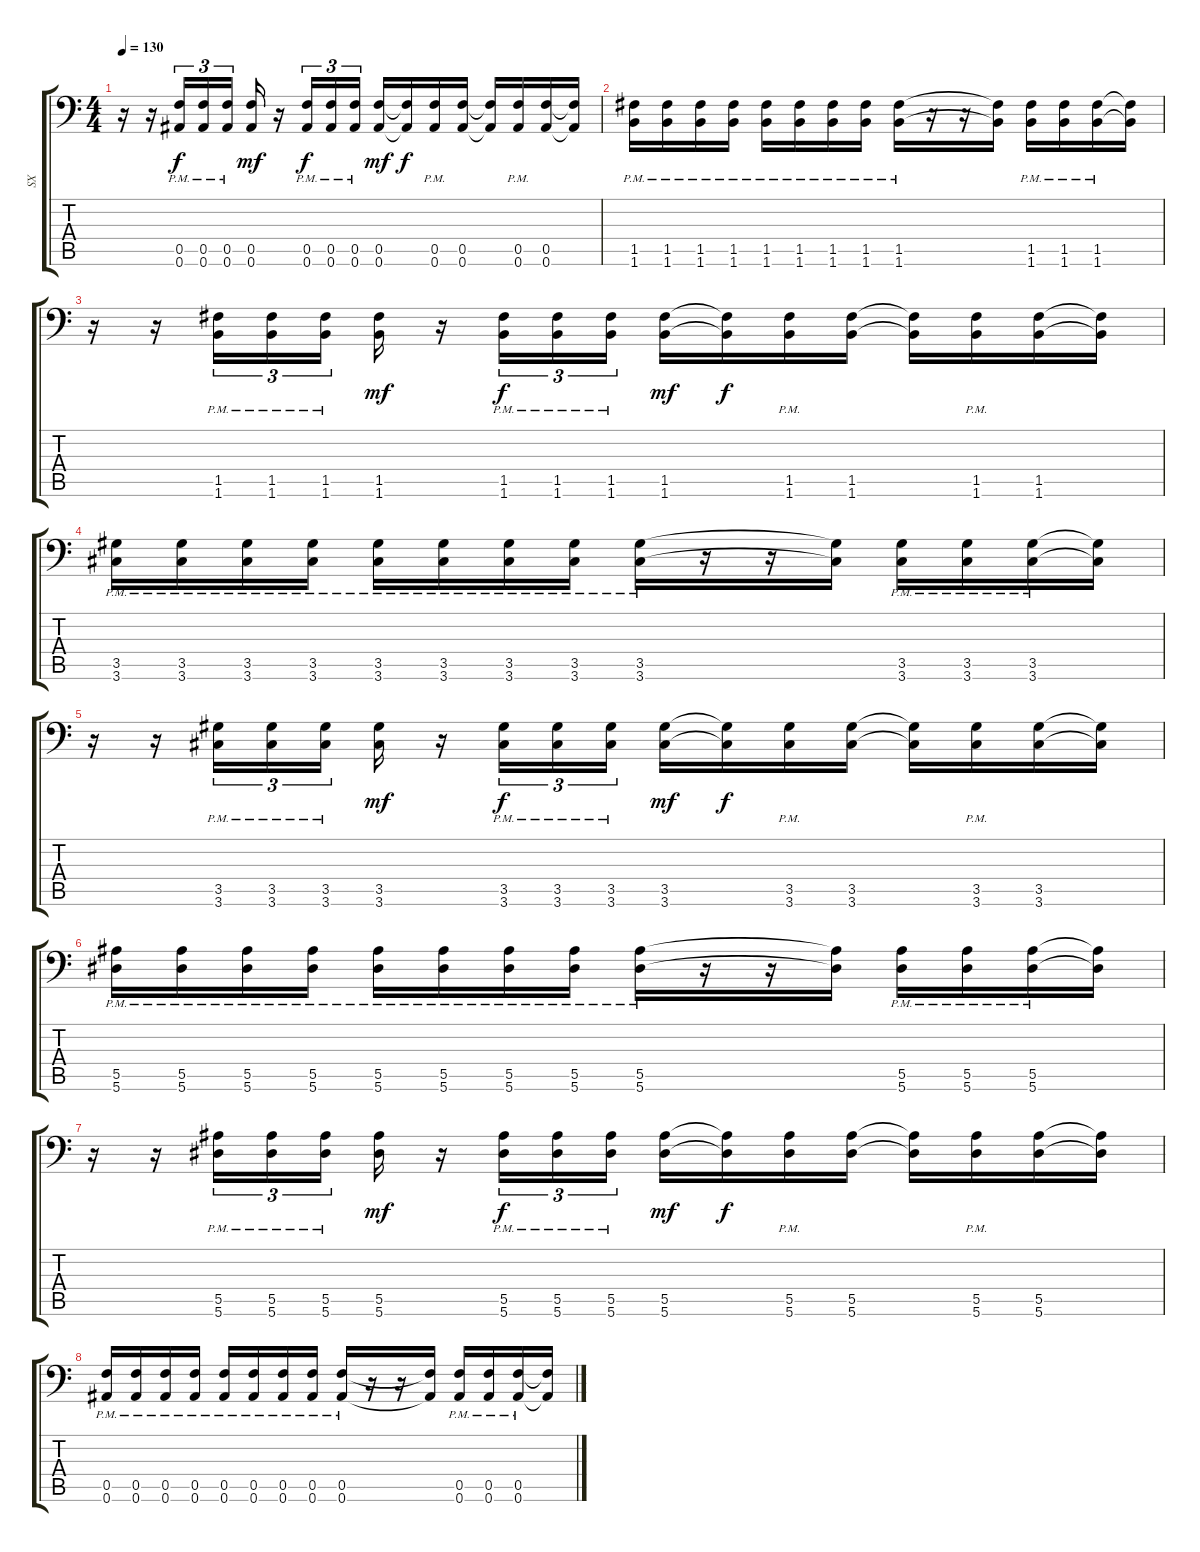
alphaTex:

\track ("SX" "SX") {instrument distortionguitar}
\staff {score tabs}
\tuning (C4 G3 Eb3 Bb2 F2 Bb1) {hide}
\ts (4 4)
\tempo 130
\clef f4
\ks c
r.16{dy f} r.16 (0.5 0.6{pm}).16{tu (3 2)} (0.5 0.6{pm}).16{tu (3 2)} (0.5 0.6{pm}).16{tu (3 2)} (0.5 0.6).16{dy mf} r.16 (0.5 0.6{pm}).16{tu (3 2) dy f} (0.5 0.6{pm}).16{tu (3 2)} (0.5 0.6{pm}).16{tu (3 2)} (0.5 0.6).16{dy mf} (0.5{t} 0.6{t}).16{dy f} (0.5{pm} 0.6{pm}).16 (0.5 0.6).16 (0.5{t} 0.6{t}).16 (0.5{pm} 0.6{pm}).16 (0.5 0.6).16 (0.5{t} 0.6{t}).16 |
(1.5{pm} 1.6{pm}).16 (1.5{pm} 1.6{pm}).16 (1.5{pm} 1.6{pm}).16 (1.5{pm} 1.6{pm}).16 (1.5{pm} 1.6{pm}).16 (1.5{pm} 1.6{pm}).16 (1.5{pm} 1.6{pm}).16 (1.5{pm} 1.6{pm}).16 (1.5{pm} 1.6{pm}).16 r.16 r.16 (1.5{t} 1.6{t}).16 (1.5{pm} 1.6{pm}).16 (1.5{pm} 1.6{pm}).16 (1.5{pm} 1.6{pm}).16 (1.5{t} 1.6{t}).16 |
r.16 r.16 (1.5 1.6{pm}).16{tu (3 2)} (1.5 1.6{pm}).16{tu (3 2)} (1.5 1.6{pm}).16{tu (3 2)} (1.5 1.6).16{dy mf} r.16 (1.5 1.6{pm}).16{tu (3 2) dy f} (1.5 1.6{pm}).16{tu (3 2)} (1.5 1.6{pm}).16{tu (3 2)} (1.5 1.6).16{dy mf} (1.5{t} 1.6{t}).16{dy f} (1.5{pm} 1.6{pm}).16 (1.5 1.6).16 (1.5{t} 1.6{t}).16 (1.5{pm} 1.6{pm}).16 (1.5 1.6).16 (1.5{t} 1.6{t}).16 |
(3.5{pm} 3.6{pm}).16 (3.5{pm} 3.6{pm}).16 (3.5{pm} 3.6{pm}).16 (3.5{pm} 3.6{pm}).16 (3.5{pm} 3.6{pm}).16 (3.5{pm} 3.6{pm}).16 (3.5{pm} 3.6{pm}).16 (3.5{pm} 3.6{pm}).16 (3.5{pm} 3.6{pm}).16 r.16 r.16 (3.5{t} 3.6{t}).16 (3.5{pm} 3.6{pm}).16 (3.5{pm} 3.6{pm}).16 (3.5{pm} 3.6{pm}).16 (3.5{t} 3.6{t}).16 |
r.16 r.16 (3.5 3.6{pm}).16{tu (3 2)} (3.5 3.6{pm}).16{tu (3 2)} (3.5 3.6{pm}).16{tu (3 2)} (3.5 3.6).16{dy mf} r.16 (3.5 3.6{pm}).16{tu (3 2) dy f} (3.5 3.6{pm}).16{tu (3 2)} (3.5 3.6{pm}).16{tu (3 2)} (3.5 3.6).16{dy mf} (3.5{t} 3.6{t}).16{dy f} (3.5{pm} 3.6{pm}).16 (3.5 3.6).16 (3.5{t} 3.6{t}).16 (3.5{pm} 3.6{pm}).16 (3.5 3.6).16 (3.5{t} 3.6{t}).16 |
(5.5{pm} 5.6{pm}).16 (5.5{pm} 5.6{pm}).16 (5.5{pm} 5.6{pm}).16 (5.5{pm} 5.6{pm}).16 (5.5{pm} 5.6{pm}).16 (5.5{pm} 5.6{pm}).16 (5.5{pm} 5.6{pm}).16 (5.5{pm} 5.6{pm}).16 (5.5{pm} 5.6{pm}).16 r.16 r.16 (5.5{t} 5.6{t}).16 (5.5{pm} 5.6{pm}).16 (5.5{pm} 5.6{pm}).16 (5.5{pm} 5.6{pm}).16 (5.5{t} 5.6{t}).16 |
r.16 r.16 (5.5 5.6{pm}).16{tu (3 2)} (5.5 5.6{pm}).16{tu (3 2)} (5.5 5.6{pm}).16{tu (3 2)} (5.5 5.6).16{dy mf} r.16 (5.5 5.6{pm}).16{tu (3 2) dy f} (5.5 5.6{pm}).16{tu (3 2)} (5.5 5.6{pm}).16{tu (3 2)} (5.5 5.6).16{dy mf} (5.5{t} 5.6{t}).16{dy f} (5.5{pm} 5.6{pm}).16 (5.5 5.6).16 (5.5{t} 5.6{t}).16 (5.5{pm} 5.6{pm}).16 (5.5 5.6).16 (5.5{t} 5.6{t}).16 |
(0.5{pm} 0.6{pm}).16 (0.5{pm} 0.6{pm}).16 (0.5{pm} 0.6{pm}).16 (0.5{pm} 0.6{pm}).16 (0.5{pm} 0.6{pm}).16 (0.5{pm} 0.6{pm}).16 (0.5{pm} 0.6{pm}).16 (0.5{pm} 0.6{pm}).16 (0.5{pm} 0.6{pm}).16 r.16 r.16 (0.5{t} 0.6{t}).16 (0.5{pm} 0.6{pm}).16 (0.5{pm} 0.6{pm}).16 (0.5{pm} 0.6{pm}).16 (0.5{t} 0.6{t}).16
